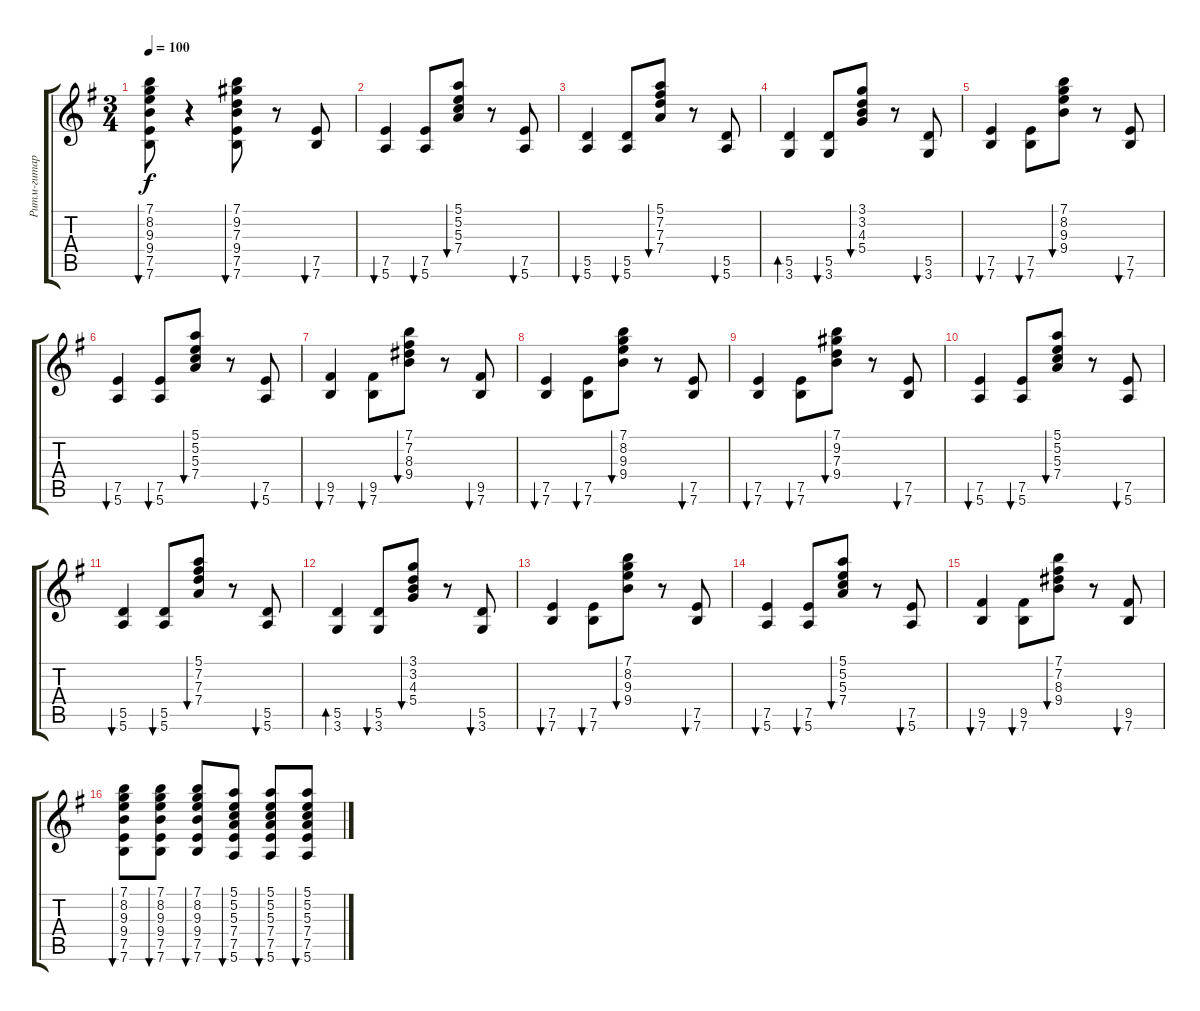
\track ("Ритм-гитара" "Ритм-гитар") {instrument electricguitarclean}
\staff {score tabs}
\tuning (E4 B3 G3 D3 A2 E2) {hide}
\ts (3 4)
\tempo 100
\clef g2
\ks eminor
(7.1 8.2 9.3 9.4 7.5 7.6).8{bu 60 dy f} r.4 (7.1 9.2 7.3 9.4 7.5 7.6).8{bu 60} r.8 (7.5 7.6).8{bu 60} |
(7.5 5.6).4{bu 60} (7.5 5.6).8{bu 60} (5.1 5.2 5.3 7.4).8{bu 60} r.8 (7.5 5.6).8{bu 60} |
(5.5 5.6).4{bu 60} (5.5 5.6).8{bu 60} (5.1 7.2 7.3 7.4).8{bu 60} r.8 (5.5 5.6).8{bu 60} |
(5.5 3.6).4{bd 60} (5.5 3.6).8{bu 60} (3.1 3.2 4.3 5.4).8{bu 60} r.8 (5.5 3.6).8{bu 60} |
(7.5 7.6).4{bu 60} (7.5 7.6).8{bu 60} (7.1 8.2 9.3 9.4).8{bu 60} r.8 (7.5 7.6).8{bu 60} |
(7.5 5.6).4{bu 60} (7.5 5.6).8{bu 60} (5.1 5.2 5.3 7.4).8{bu 60} r.8 (7.5 5.6).8{bu 60} |
(9.5 7.6).4{bu 60} (9.5 7.6).8{bu 60} (7.1 7.2 8.3 9.4).8{bu 60} r.8 (9.5 7.6).8{bu 60} |
(7.5 7.6).4{bu 60} (7.5 7.6).8{bu 60} (7.1 8.2 9.3 9.4).8{bu 60} r.8 (7.5 7.6).8{bu 60} |
(7.5 7.6).4{bu 60} (7.5 7.6).8{bu 60} (7.1 9.2 7.3 9.4).8{bu 60} r.8 (7.5 7.6).8{bu 60} |
(7.5 5.6).4{bu 60} (7.5 5.6).8{bu 60} (5.1 5.2 5.3 7.4).8{bu 60} r.8 (7.5 5.6).8{bu 60} |
(5.5 5.6).4{bu 60} (5.5 5.6).8{bu 60} (5.1 7.2 7.3 7.4).8{bu 60} r.8 (5.5 5.6).8{bu 60} |
(5.5 3.6).4{bd 60} (5.5 3.6).8{bu 60} (3.1 3.2 4.3 5.4).8{bu 60} r.8 (5.5 3.6).8{bu 60} |
(7.5 7.6).4{bu 60} (7.5 7.6).8{bu 60} (7.1 8.2 9.3 9.4).8{bu 60} r.8 (7.5 7.6).8{bu 60} |
(7.5 5.6).4{bu 60} (7.5 5.6).8{bu 60} (5.1 5.2 5.3 7.4).8{bu 60} r.8 (7.5 5.6).8{bu 60} |
(9.5 7.6).4{bu 60} (9.5 7.6).8{bu 60} (7.1 7.2 8.3 9.4).8{bu 60} r.8 (9.5 7.6).8{bu 60} |
(7.1 8.2 9.3 9.4 7.5 7.6).8{bu 60} (7.1 8.2 9.3 9.4 7.5 7.6).8{bu 60} (7.1 8.2 9.3 9.4 7.5 7.6).8{bu 60} (5.1 5.2 5.3 7.4 7.5 5.6).8{bu 60} (5.1 5.2 5.3 7.4 7.5 5.6).8{bu 60} (5.1 5.2 5.3 7.4 7.5 5.6).8{bu 60}
